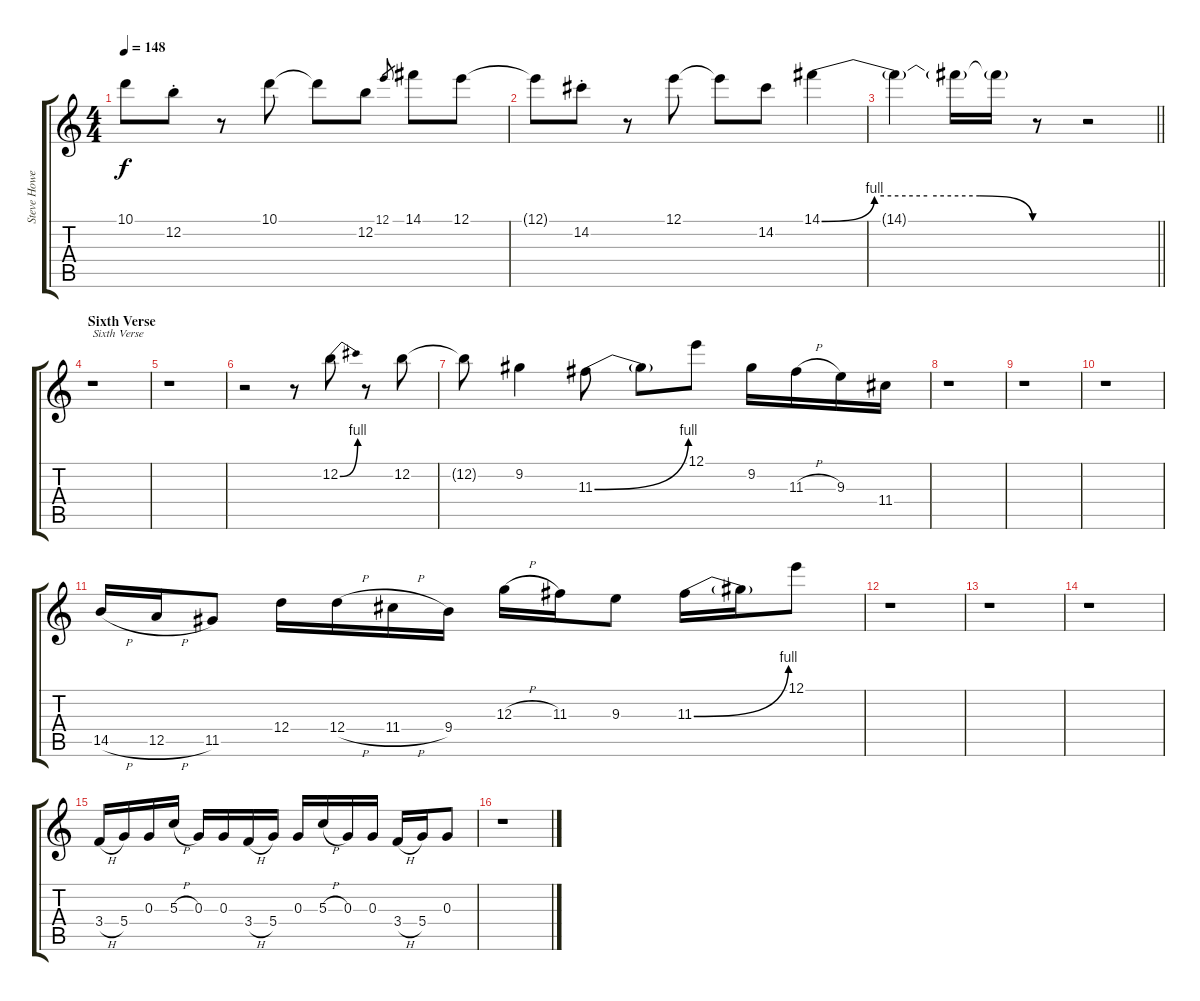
\track ("Steve Howe 1" "Steve Howe") {instrument overdrivenguitar}
\staff {score tabs}
\tuning (E4 B3 G3 D3 A2 E2) {hide}
\ts (4 4)
\tempo 148
\clef g2
\ks c
10.1{t}.8{dy f} 12.2{st}.8 r.8 10.1.8 10.1{t}.8 12.2.8 12.1.8{gr} 14.1.8 12.1.8 |
12.1{t}.8 14.2{st}.8 r.8 12.1.8 12.1{t}.8 14.2.8 14.1{be (custom 0 0 15 4 30 4 45 4 60 0)}.4 |
\barLineRight lightlight
14.1{t}.4 14.1{t}.16 14.1{t}.16 r.8 r.2 |
\section ("" "Sixth Verse")
r.1{txt "Sixth Verse"} |
r.1 |
r.2 r.8 12.2{be (bend 0 0 60 4)}.8 r.8 12.2.8 |
12.2{t}.8 9.2.4 11.3{be (bend 0 0 60 4)}.8 11.3{t}.8 12.1.8 9.2.16 11.3{h}.16 9.3.16 11.4.16 |
r.1 |
r.1 |
r.1 |
14.5{h}.16 12.5{h}.16 11.5.8 12.4.16 12.4{h}.16 11.4{h}.16 9.4.16 12.3{h}.16 11.3.16 9.3.8 11.3{be (bend 0 0 60 4)}.16 11.3{t}.16 12.1.8 |
r.1 |
r.1 |
r.1 |
3.4{h}.16 5.4.16 0.3.16 5.3{h}.16 0.3.16 0.3.16 3.4{h}.16 5.4.16 0.3.16 5.3{h}.16 0.3.16 0.3.16 3.4{h}.16 5.4.16 0.3.8 |
r.1
